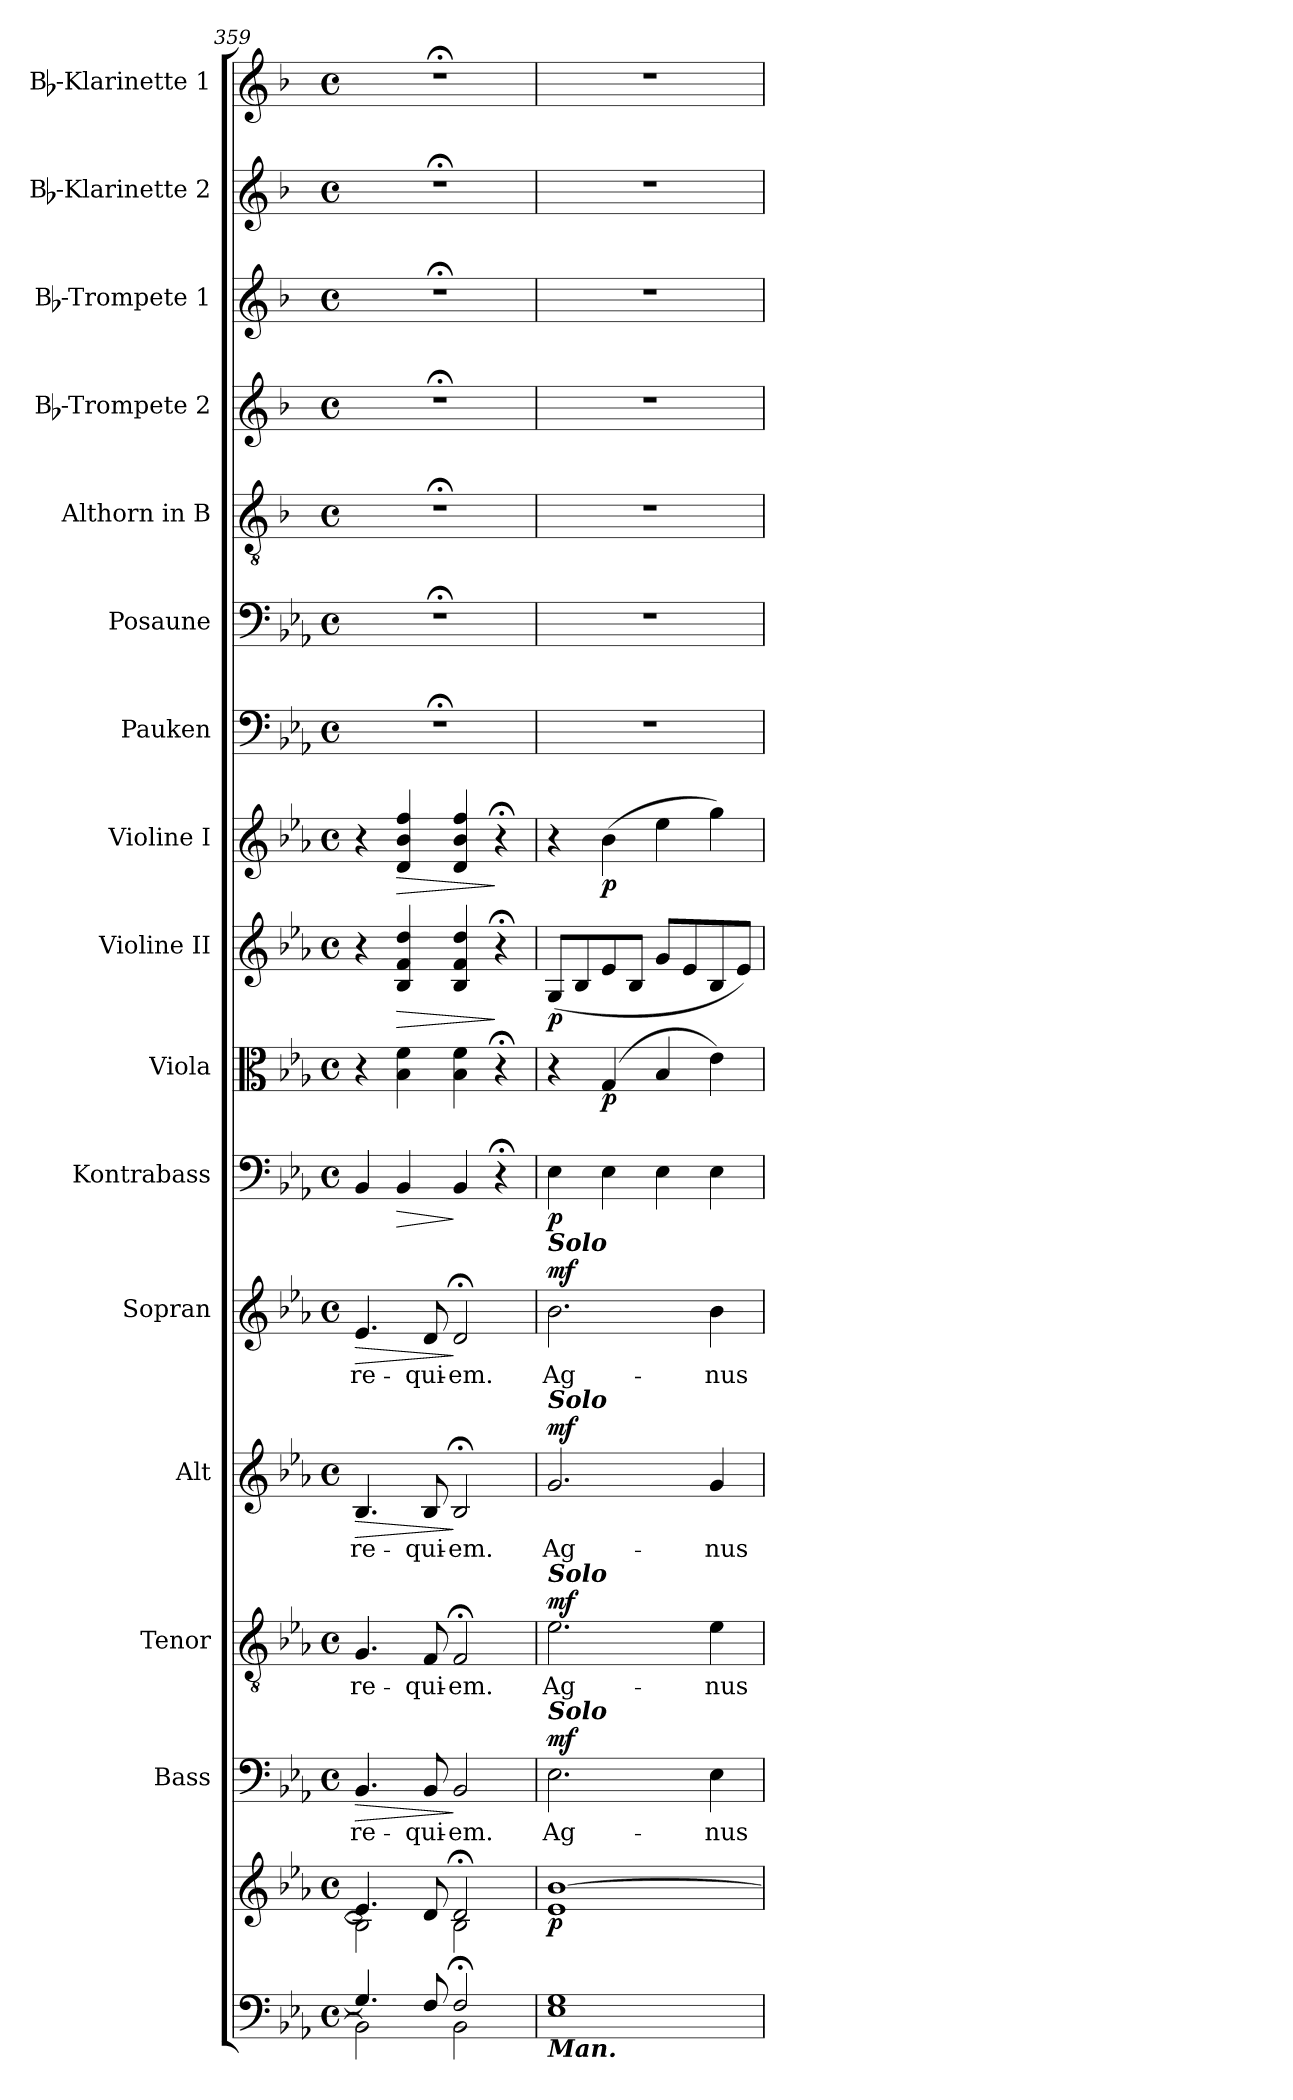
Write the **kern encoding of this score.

**kern	**kern	**dynam	**kern	**text	**dynam	**kern	**text	**dynam	**kern	**text	**dynam	**kern	**text	**dynam	**kern	**dynam	**kern	**dynam	**kern	**dynam	**kern	**dynam	**kern	**kern	**kern	**kern	**kern	**kern	**kern
*part16	*part16	*part16	*part15	*part15	*part15	*part14	*part14	*part14	*part13	*part13	*part13	*part12	*part12	*part12	*part11	*part11	*part10	*part10	*part9	*part9	*part8	*part8	*part7	*part6	*part5	*part4	*part3	*part2	*part1
*staff17	*staff16	*staff16/17	*staff15	*staff15	*staff15	*staff14	*staff14	*staff14	*staff13	*staff13	*staff13	*staff12	*staff12	*staff12	*staff11	*staff11	*staff10	*staff10	*staff9	*staff9	*staff8	*staff8	*staff7	*staff6	*staff5	*staff4	*staff3	*staff2	*staff1
*	*	*	*I"Bass	*	*	*I"Tenor	*	*	*I"Alt	*	*	*I"Sopran	*	*	*I"Kontrabass	*	*I"Viola	*	*I"Violine II	*	*I"Violine I	*	*I"Pauken	*I"Posaune	*I"Althorn in B	*I"Bb-Trompete 2	*I"Bb-Trompete 1	*I"Bb-Klarinette 2	*I"Bb-Klarinette 1
*	*	*	*I'B.	*	*	*I'T.	*	*	*I'A.	*	*	*I'S.	*	*	*I'Kb.	*	*I'Vla.	*	*I'Vl. II	*	*I'Vl. I	*	*I'Pk.	*I'Pos.	*	*I'Bb Trp. 2	*I'Bb Trp. 1	*I'Bb Kl. 2	*I'Bb Kl. 1
*clefF4	*clefG2	*	*clefF4	*	*	*clefGv2	*	*	*clefG2	*	*	*clefG2	*	*	*clefF4	*	*clefC3	*	*clefG2	*	*clefG2	*	*clefF4	*clefF4	*clefGv2	*clefG2	*clefG2	*clefG2	*clefG2
*	*	*	*	*	*	*	*	*	*	*	*	*	*	*	*ITrd7c12	*	*	*	*	*	*	*	*	*	*ITrd1c2	*ITrd1c2	*ITrd1c2	*ITrd1c2	*ITrd1c2
*k[b-e-a-]	*k[b-e-a-]	*	*k[b-e-a-]	*	*	*k[b-e-a-]	*	*	*k[b-e-a-]	*	*	*k[b-e-a-]	*	*	*k[b-e-a-]	*	*k[b-e-a-]	*	*k[b-e-a-]	*	*k[b-e-a-]	*	*k[b-e-a-]	*k[b-e-a-]	*k[b-e-a-]	*k[b-e-a-]	*k[b-e-a-]	*k[b-e-a-]	*k[b-e-a-]
*E-:	*E-:	*	*E-:	*	*	*E-:	*	*	*E-:	*	*	*E-:	*	*	*E-:	*	*E-:	*	*E-:	*	*E-:	*	*E-:	*E-:	*E-:	*E-:	*E-:	*E-:	*E-:
*M4/4	*M4/4	*	*M4/4	*	*	*M4/4	*	*	*M4/4	*	*	*M4/4	*	*	*M4/4	*	*M4/4	*	*M4/4	*	*M4/4	*	*M4/4	*M4/4	*M4/4	*M4/4	*M4/4	*M4/4	*M4/4
*met(c)	*met(c)	*	*met(c)	*	*	*met(c)	*	*	*met(c)	*	*	*met(c)	*	*	*met(c)	*	*met(c)	*	*met(c)	*	*met(c)	*	*met(c)	*met(c)	*met(c)	*met(c)	*met(c)	*met(c)	*met(c)
=359	=359	=359	=359	=359	=359	=359	=359	=359	=359	=359	=359	=359	=359	=359	=359	=359	=359	=359	=359	=359	=359	=359	=359	=359	=359	=359	=359	=359	=359
*^	*^	*	*	*	*	*	*	*	*	*	*	*	*	*	*	*	*	*	*	*	*	*	*	*	*	*	*	*	*
!	!	!	!	!	!	!LO:LY:b	!LO:HP:b	!	!LO:LY:b	!	!	!LO:LY:b	!LO:HP:b	!	!LO:LY:b	!LO:HP:b	!	!	!	!	!	!	!	!	!	!	!	!	!	!	!
4.G/]	2BB-\]	4.e-/]	2B-\]	.	4.BB-/	re-	>	4.G/	re-	.	4.B-/	re-	>	4.e-/	re-	>	4BBB-/	.	4r	.	4r	.	4r	.	1r;<	1r;<	1r;<	1r;<	1r;<	1r;<	1r;<
!	!	!	!	!	!	!	!	!	!	!	!	!	!	!	!	!	!	!LO:HP:b	!	!	!	!LO:HP:b	!	!LO:HP:b	!	!	!	!	!	!	!
.	.	.	.	.	.	.	.	.	.	.	.	.	.	.	.	.	4BBB-/	>	4B-\ 4f\	.	4B-/ 4f/ 4dd/	>	4d/ 4b-/ 4ff/	>	.	.	.	.	.	.	.
!	!	!	!	!	!	!LO:LY:b	!	!	!LO:LY:b	!	!	!LO:LY:b	!	!	!LO:LY:b	!	!	!	!	!	!	!	!	!	!	!	!	!	!	!	!
8F/	.	8d/	.	.	8BB-/	-qui-	.	8F/	-qui-	.	8B-/	-qui-	.	8d/	-qui-	.	.	.	.	.	.	.	.	.	.	.	.	.	.	.	.
!	!	!	!	!	!	!LO:LY:b	!	!	!LO:LY:b	!	!	!LO:LY:b	!	!	!LO:LY:b	!	!	!	!	!	!	!	!	!	!	!	!	!	!	!	!
2F;</	2BB-\	2d;</	2B-\	.	2BB-/	-em.	]	2F;</	-em.	.	2B-;</	-em.	]	2d;</	-em.	]	4BBB-/	]	4B-\ 4f\	.	4B-/ 4f/ 4dd/	.	4d/ 4b-/ 4ff/	.	.	.	.	.	.	.	.
.	.	.	.	.	.	.	.	.	.	.	.	.	.	.	.	.	4r;<	.	4r;<	.	4r;<	]	4r;<	]	.	.	.	.	.	.	.
=360	=360	=360	=360	=360	=360	=360	=360	=360	=360	=360	=360	=360	=360	=360	=360	=360	=360	=360	=360	=360	=360	=360	=360	=360	=360	=360	=360	=360	=360	=360	=360
!	!	!	!	!	!	!	!	!	!	!	!	!	!	!LO:TX:a:Bi:t=Solo	!	!	!	!	!	!	!	!	!	!	!	!	!	!	!	!	!
!	!	!	!	!	!	!	!	!	!	!	!LO:TX:a:Bi:t=Solo	!	!	!	!	!	!	!	!	!	!	!	!	!	!	!	!	!	!	!	!
!	!	!	!	!	!	!	!	!LO:TX:a:Bi:t=Solo	!	!	!	!	!	!	!	!	!	!	!	!	!	!	!	!	!	!	!	!	!	!	!
!	!	!	!	!	!LO:TX:a:Bi:t=Solo	!	!	!	!	!	!	!	!	!	!	!	!	!	!	!	!	!	!	!	!	!	!	!	!	!	!
!LO:TX:b:Bi:t=Man.	!	!	!	!	!	!	!	!	!	!	!	!	!	!	!	!	!	!	!	!	!	!	!	!	!	!	!	!	!	!	!
!	!	!	!	!LO:DY:b	!	!LO:LY:b	!LO:DY:a	!	!LO:LY:b	!LO:DY:a	!	!LO:LY:b	!LO:DY:a	!	!LO:LY:b	!LO:DY:a	!	!LO:DY:b	!	!	!	!LO:DY:b	!	!	!	!	!	!	!	!	!
1G	1E-	[>1b-	1e-	p	2.E-\	Ag-	mf	2.e-\	Ag-	mf	2.g/	Ag-	mf	2.b-\	Ag-	mf	4EE-\	p	4r	.	(<8G/L	p	4r	.	1r	1r	1r	1r	1r	1r	1r
.	.	.	.	.	.	.	.	.	.	.	.	.	.	.	.	.	.	.	.	.	8B-/	.	.	.	.	.	.	.	.	.	.
!	!	!	!	!	!	!	!	!	!	!	!	!	!	!	!	!	!	!	!	!LO:DY:b	!	!	!	!LO:DY:b	!	!	!	!	!	!	!
.	.	.	.	.	.	.	.	.	.	.	.	.	.	.	.	.	4EE-\	.	(4G/	p	8e-/	.	(>4b-\	p	.	.	.	.	.	.	.
.	.	.	.	.	.	.	.	.	.	.	.	.	.	.	.	.	.	.	.	.	8B-/J	.	.	.	.	.	.	.	.	.	.
.	.	.	.	.	.	.	.	.	.	.	.	.	.	.	.	.	4EE-\	.	4B-/	.	8g/L	.	4ee-\	.	.	.	.	.	.	.	.
.	.	.	.	.	.	.	.	.	.	.	.	.	.	.	.	.	.	.	.	.	8e-/	.	.	.	.	.	.	.	.	.	.
!	!	!	!	!	!	!LO:LY:b	!	!	!LO:LY:b	!	!	!LO:LY:b	!	!	!LO:LY:b	!	!	!	!	!	!	!	!	!	!	!	!	!	!	!	!
.	.	.	.	.	4E-\	-nus	.	4e-\	-nus	.	4g/	-nus	.	4b-\	-nus	.	4EE-\	.	4e-\)	.	8B-/	.	4gg\)	.	.	.	.	.	.	.	.
.	.	.	.	.	.	.	.	.	.	.	.	.	.	.	.	.	.	.	.	.	8e-/J)	.	.	.	.	.	.	.	.	.	.
*v	*v	*	*	*	*	*	*	*	*	*	*	*	*	*	*	*	*	*	*	*	*	*	*	*	*	*	*	*	*	*	*
*	*v	*v	*	*	*	*	*	*	*	*	*	*	*	*	*	*	*	*	*	*	*	*	*	*	*	*	*	*	*	*
=	=	=	=	=	=	=	=	=	=	=	=	=	=	=	=	=	=	=	=	=	=	=	=	=	=	=	=	=	=
*-	*-	*-	*-	*-	*-	*-	*-	*-	*-	*-	*-	*-	*-	*-	*-	*-	*-	*-	*-	*-	*-	*-	*-	*-	*-	*-	*-	*-	*-
